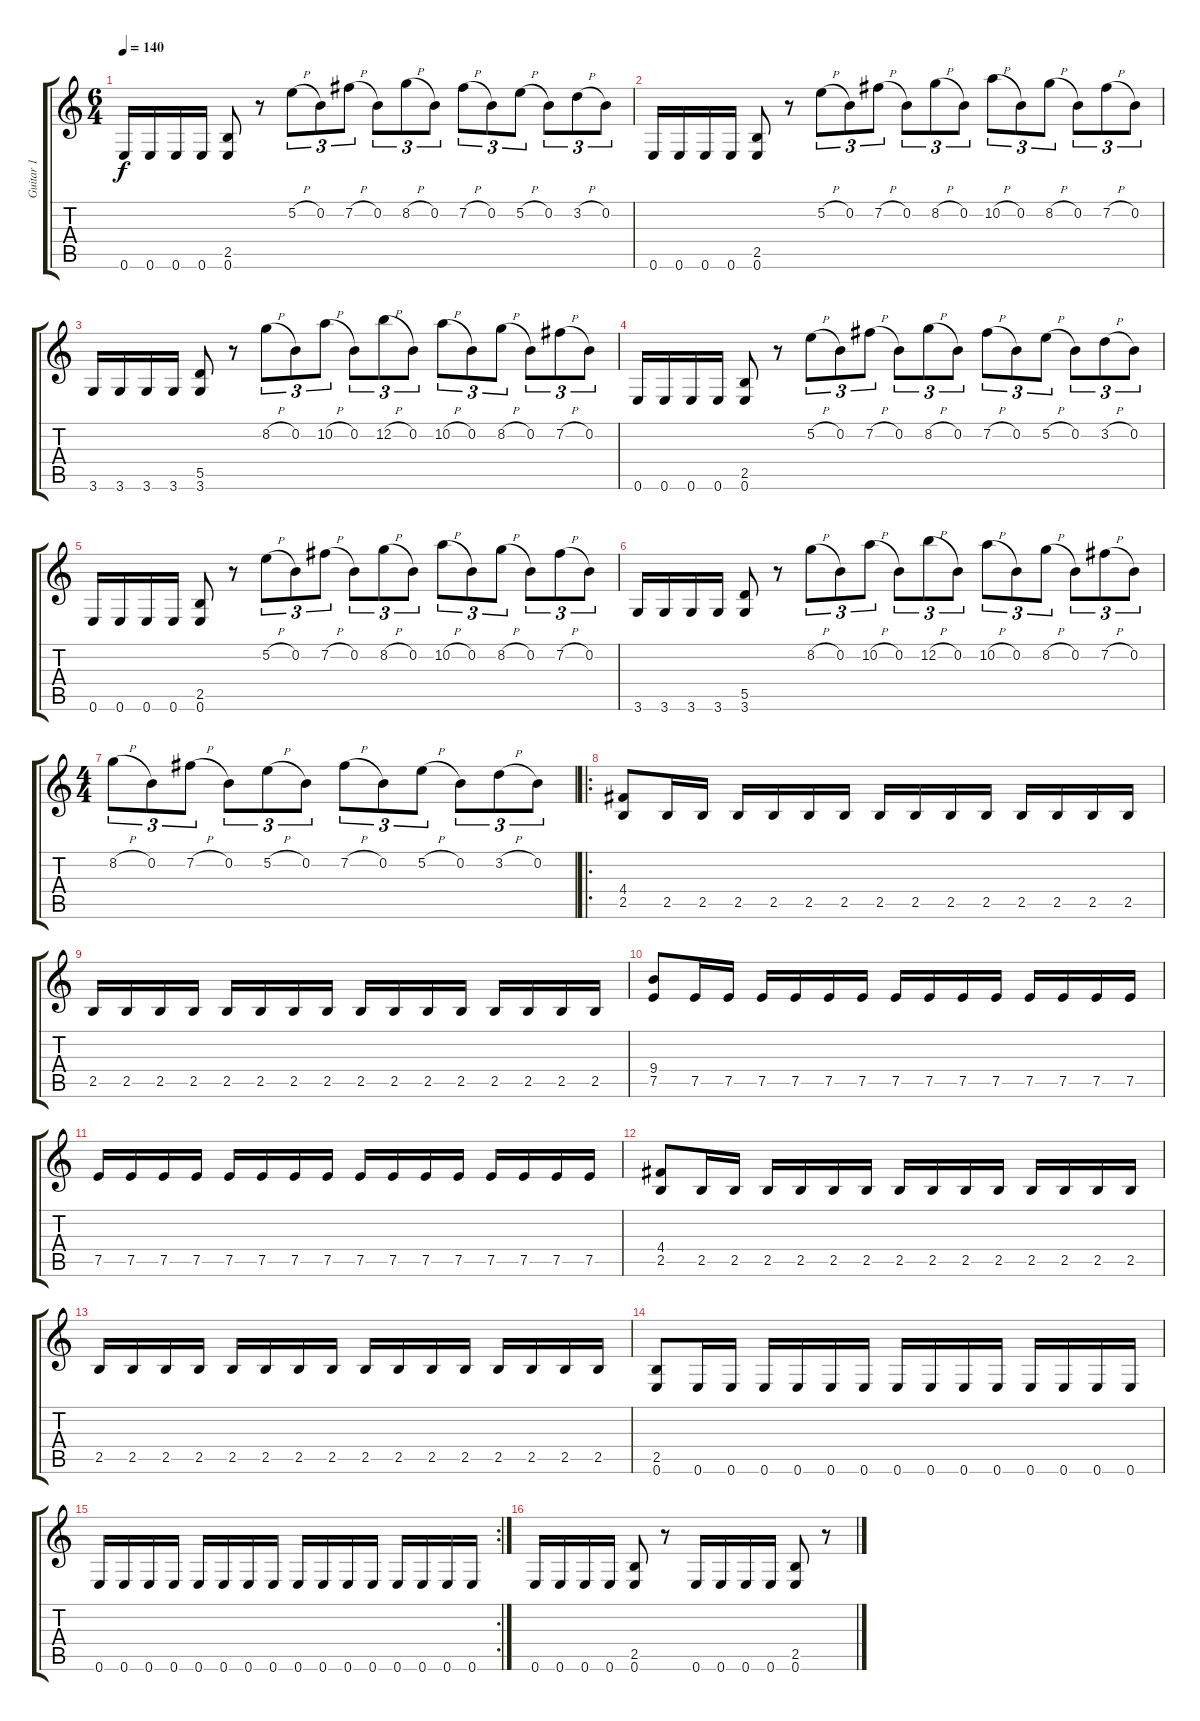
\track ("Guitar 1" "Guitar 1") {instrument distortionguitar}
\staff {score tabs}
\tuning (E4 B3 G3 D3 A2 E2) {hide}
\ts (6 4)
\tempo 140
\clef g2
\ks c
0.6.16{dy f instrument distortionguitar} 0.6.16 0.6.16 0.6.16 (2.5 0.6).8 r.8 5.2{h}.8{tu (3 2)} 0.2.8{tu (3 2)} 7.2{h}.8{tu (3 2)} 0.2.8{tu (3 2)} 8.2{h}.8{tu (3 2)} 0.2.8{tu (3 2)} 7.2{h}.8{tu (3 2)} 0.2.8{tu (3 2)} 5.2{h}.8{tu (3 2)} 0.2.8{tu (3 2)} 3.2{h}.8{tu (3 2)} 0.2.8{tu (3 2)} |
0.6.16 0.6.16 0.6.16 0.6.16 (2.5 0.6).8 r.8 5.2{h}.8{tu (3 2)} 0.2.8{tu (3 2)} 7.2{h}.8{tu (3 2)} 0.2.8{tu (3 2)} 8.2{h}.8{tu (3 2)} 0.2.8{tu (3 2)} 10.2{h}.8{tu (3 2)} 0.2.8{tu (3 2)} 8.2{h}.8{tu (3 2)} 0.2.8{tu (3 2)} 7.2{h}.8{tu (3 2)} 0.2.8{tu (3 2)} |
3.6.16 3.6.16 3.6.16 3.6.16 (5.5 3.6).8 r.8 8.2{h}.8{tu (3 2)} 0.2.8{tu (3 2)} 10.2{h}.8{tu (3 2)} 0.2.8{tu (3 2)} 12.2{h}.8{tu (3 2)} 0.2.8{tu (3 2)} 10.2{h}.8{tu (3 2)} 0.2.8{tu (3 2)} 8.2{h}.8{tu (3 2)} 0.2.8{tu (3 2)} 7.2{h}.8{tu (3 2)} 0.2.8{tu (3 2)} |
0.6.16 0.6.16 0.6.16 0.6.16 (2.5 0.6).8 r.8 5.2{h}.8{tu (3 2)} 0.2.8{tu (3 2)} 7.2{h}.8{tu (3 2)} 0.2.8{tu (3 2)} 8.2{h}.8{tu (3 2)} 0.2.8{tu (3 2)} 7.2{h}.8{tu (3 2)} 0.2.8{tu (3 2)} 5.2{h}.8{tu (3 2)} 0.2.8{tu (3 2)} 3.2{h}.8{tu (3 2)} 0.2.8{tu (3 2)} |
0.6.16 0.6.16 0.6.16 0.6.16 (2.5 0.6).8 r.8 5.2{h}.8{tu (3 2)} 0.2.8{tu (3 2)} 7.2{h}.8{tu (3 2)} 0.2.8{tu (3 2)} 8.2{h}.8{tu (3 2)} 0.2.8{tu (3 2)} 10.2{h}.8{tu (3 2)} 0.2.8{tu (3 2)} 8.2{h}.8{tu (3 2)} 0.2.8{tu (3 2)} 7.2{h}.8{tu (3 2)} 0.2.8{tu (3 2)} |
3.6.16 3.6.16 3.6.16 3.6.16 (5.5 3.6).8 r.8 8.2{h}.8{tu (3 2)} 0.2.8{tu (3 2)} 10.2{h}.8{tu (3 2)} 0.2.8{tu (3 2)} 12.2{h}.8{tu (3 2)} 0.2.8{tu (3 2)} 10.2{h}.8{tu (3 2)} 0.2.8{tu (3 2)} 8.2{h}.8{tu (3 2)} 0.2.8{tu (3 2)} 7.2{h}.8{tu (3 2)} 0.2.8{tu (3 2)} |
\ts (4 4)
8.2{h}.8{tu (3 2)} 0.2.8{tu (3 2)} 7.2{h}.8{tu (3 2)} 0.2.8{tu (3 2)} 5.2{h}.8{tu (3 2)} 0.2.8{tu (3 2)} 7.2{h}.8{tu (3 2)} 0.2.8{tu (3 2)} 5.2{h}.8{tu (3 2)} 0.2.8{tu (3 2)} 3.2{h}.8{tu (3 2)} 0.2.8{tu (3 2)} |
\ro
(4.4 2.5).8 2.5.16 2.5.16 2.5.16 2.5.16 2.5.16 2.5.16 2.5.16 2.5.16 2.5.16 2.5.16 2.5.16 2.5.16 2.5.16 2.5.16 |
2.5.16 2.5.16 2.5.16 2.5.16 2.5.16 2.5.16 2.5.16 2.5.16 2.5.16 2.5.16 2.5.16 2.5.16 2.5.16 2.5.16 2.5.16 2.5.16 |
(9.4 7.5).8 7.5.16 7.5.16 7.5.16 7.5.16 7.5.16 7.5.16 7.5.16 7.5.16 7.5.16 7.5.16 7.5.16 7.5.16 7.5.16 7.5.16 |
7.5.16 7.5.16 7.5.16 7.5.16 7.5.16 7.5.16 7.5.16 7.5.16 7.5.16 7.5.16 7.5.16 7.5.16 7.5.16 7.5.16 7.5.16 7.5.16 |
(4.4 2.5).8 2.5.16 2.5.16 2.5.16 2.5.16 2.5.16 2.5.16 2.5.16 2.5.16 2.5.16 2.5.16 2.5.16 2.5.16 2.5.16 2.5.16 |
2.5.16 2.5.16 2.5.16 2.5.16 2.5.16 2.5.16 2.5.16 2.5.16 2.5.16 2.5.16 2.5.16 2.5.16 2.5.16 2.5.16 2.5.16 2.5.16 |
(2.5 0.6).8 0.6.16 0.6.16 0.6.16 0.6.16 0.6.16 0.6.16 0.6.16 0.6.16 0.6.16 0.6.16 0.6.16 0.6.16 0.6.16 0.6.16 |
\rc 2
0.6.16 0.6.16 0.6.16 0.6.16 0.6.16 0.6.16 0.6.16 0.6.16 0.6.16 0.6.16 0.6.16 0.6.16 0.6.16 0.6.16 0.6.16 0.6.16 |
0.6.16 0.6.16 0.6.16 0.6.16 (2.5 0.6).8 r.8 0.6.16 0.6.16 0.6.16 0.6.16 (2.5 0.6).8 r.8
